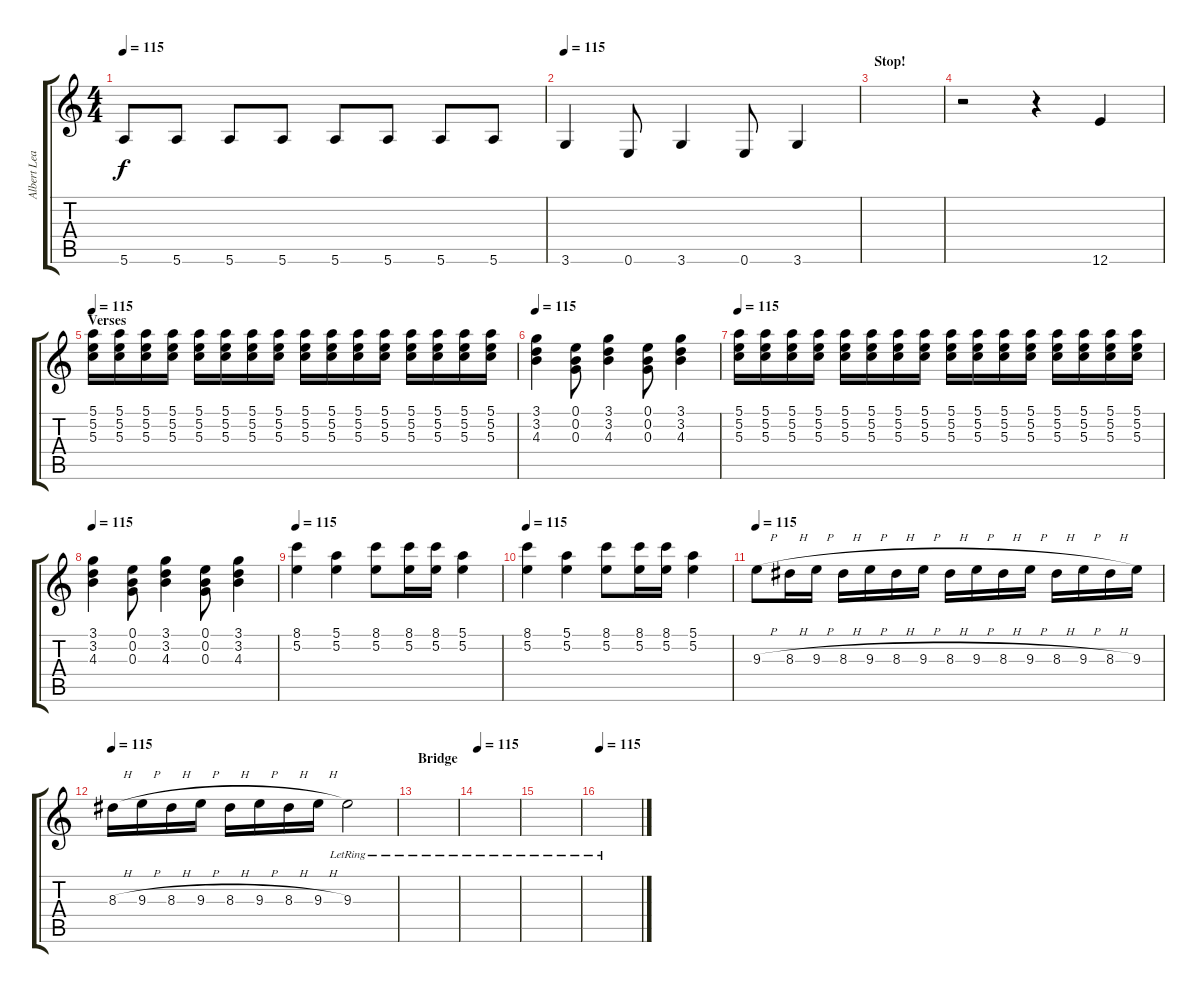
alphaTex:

\track ("Albert Lead Guitars" "Albert Lea") {instrument distortionguitar}
\staff {score tabs}
\tuning (E4 B3 G3 D3 A2 E2) {hide}
\ts (4 4)
\tempo 115
\clef g2
\ks c
5.6.8{dy f} 5.6.8 5.6.8 5.6.8 5.6.8 5.6.8 5.6.8 5.6.8 |
\tempo 115
3.6.4 0.6.8 3.6.4 0.6.8 3.6.4 |
\section ("" "Stop!")
|
r.2 r.4 12.6.4 |
\section ("" "Verses")
\tempo 115
(5.1 5.2 5.3).16 (5.1 5.2 5.3).16 (5.1 5.2 5.3).16 (5.1 5.2 5.3).16 (5.1 5.2 5.3).16 (5.1 5.2 5.3).16 (5.1 5.2 5.3).16 (5.1 5.2 5.3).16 (5.1 5.2 5.3).16 (5.1 5.2 5.3).16 (5.1 5.2 5.3).16 (5.1 5.2 5.3).16 (5.1 5.2 5.3).16 (5.1 5.2 5.3).16 (5.1 5.2 5.3).16 (5.1 5.2 5.3).16 |
\tempo 115
(3.1 3.2 4.3).4 (0.1 0.2 0.3).8 (3.1 3.2 4.3).4 (0.1 0.2 0.3).8 (3.1 3.2 4.3).4 |
\tempo 115
(5.1 5.2 5.3).16 (5.1 5.2 5.3).16 (5.1 5.2 5.3).16 (5.1 5.2 5.3).16 (5.1 5.2 5.3).16 (5.1 5.2 5.3).16 (5.1 5.2 5.3).16 (5.1 5.2 5.3).16 (5.1 5.2 5.3).16 (5.1 5.2 5.3).16 (5.1 5.2 5.3).16 (5.1 5.2 5.3).16 (5.1 5.2 5.3).16 (5.1 5.2 5.3).16 (5.1 5.2 5.3).16 (5.1 5.2 5.3).16 |
\tempo 115
(3.1 3.2 4.3).4 (0.1 0.2 0.3).8 (3.1 3.2 4.3).4 (0.1 0.2 0.3).8 (3.1 3.2 4.3).4 |
\tempo 115
(8.1 5.2).4 (5.1 5.2).4 (8.1 5.2).8 (8.1 5.2).16 (8.1 5.2).16 (5.1 5.2).4 |
\tempo 115
(8.1 5.2).4 (5.1 5.2).4 (8.1 5.2).8 (8.1 5.2).16 (8.1 5.2).16 (5.1 5.2).4 |
\tempo 115
9.3{h}.8 8.3{h}.16 9.3{h}.16 8.3{h}.16 9.3{h}.16 8.3{h}.16 9.3{h}.16 8.3{h}.16 9.3{h}.16 8.3{h}.16 9.3{h}.16 8.3{h}.16 9.3{h}.16 8.3{h}.16 9.3.16 |
\tempo 115
8.3{h}.16 9.3{h}.16 8.3{h}.16 9.3{h}.16 8.3{h}.16 9.3{h}.16 8.3{h}.16 9.3{h}.16 9.3{lr}.2 |
\section ("" "Bridge")
|
\tempo 115
|
|
\tempo 115
